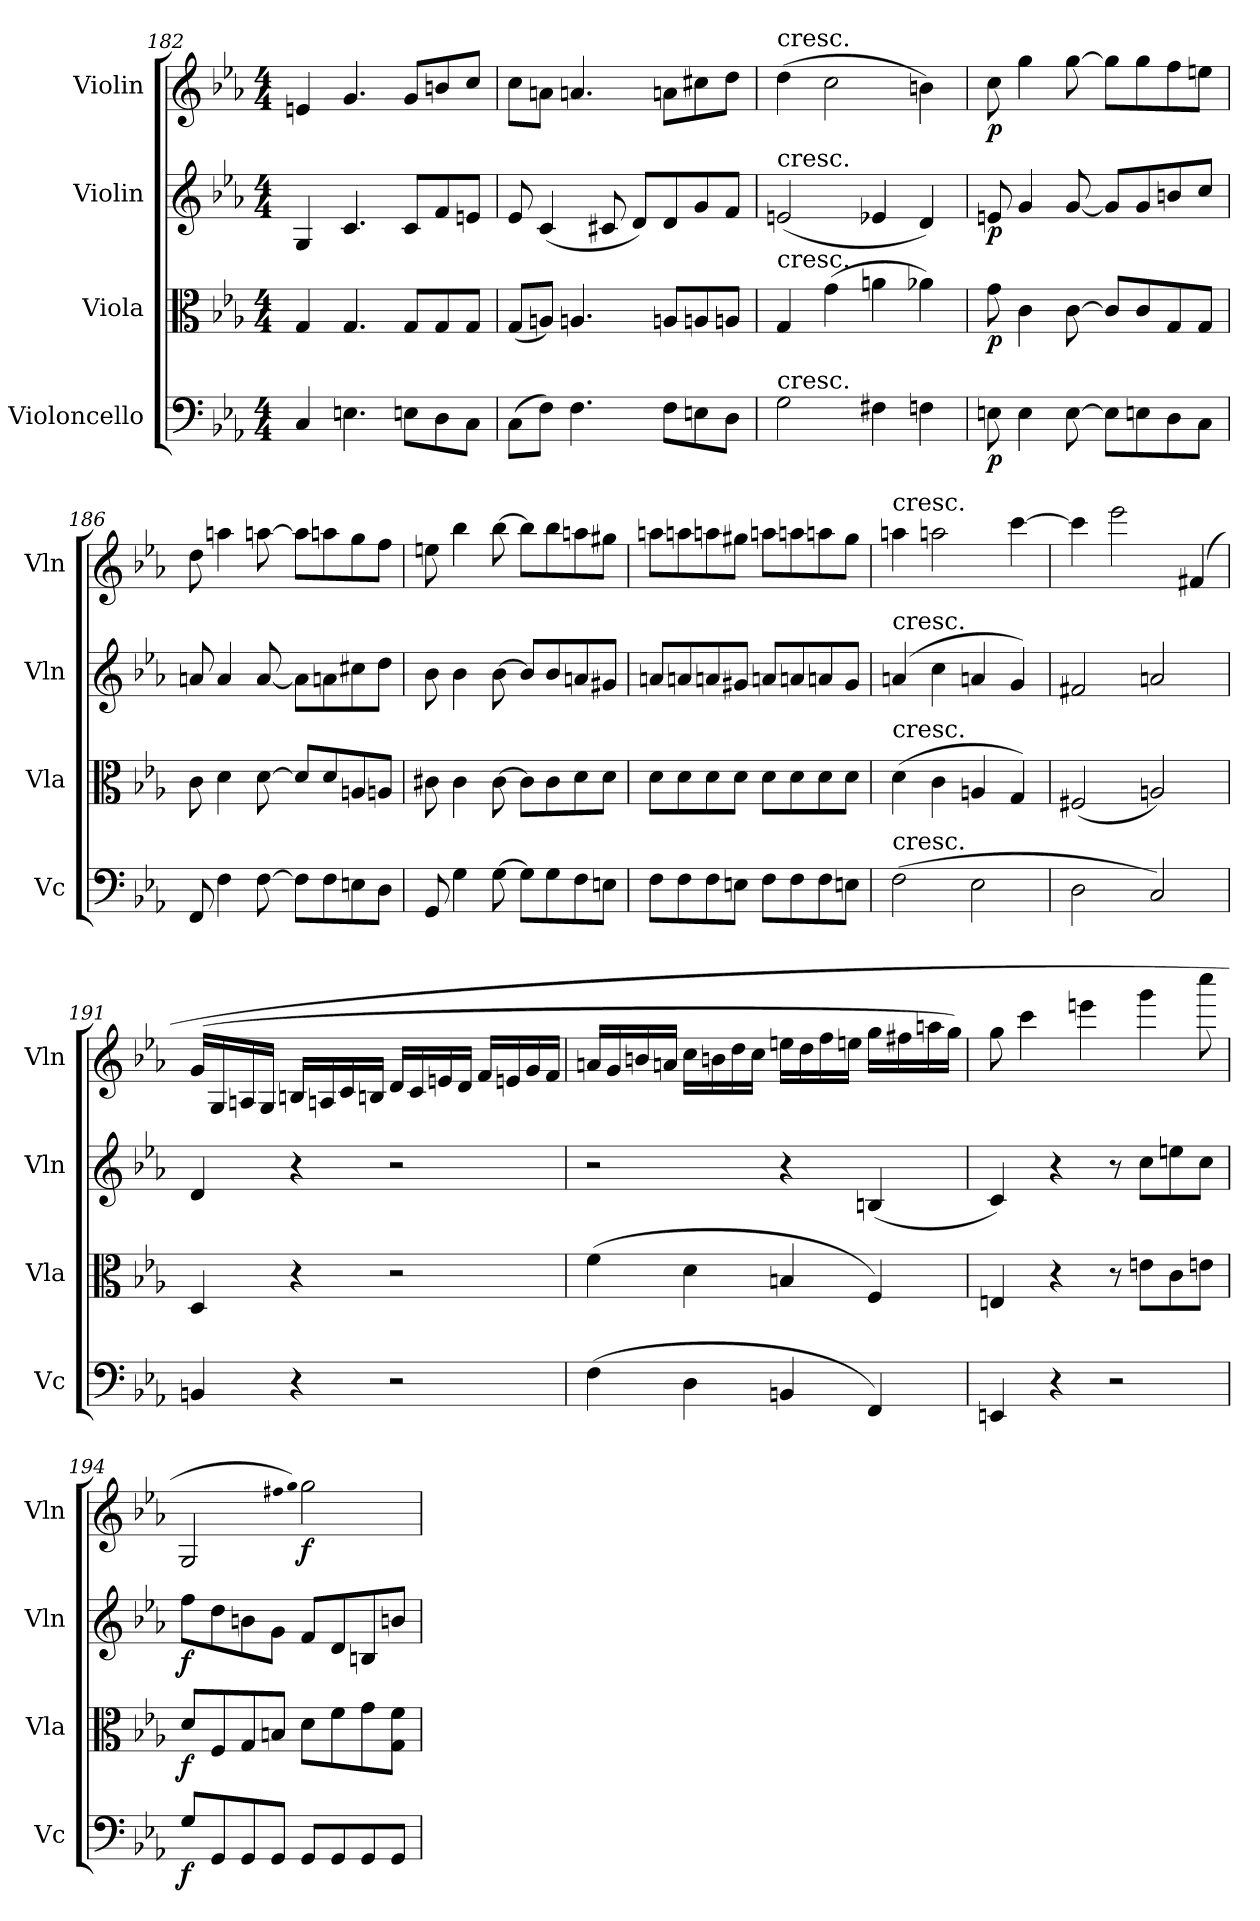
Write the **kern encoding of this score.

**kern	**dynam	**kern	**dynam	**kern	**dynam	**kern	**dynam
*part4	*part4	*part3	*part3	*part2	*part2	*part1	*part1
*staff4	*staff4	*staff3	*staff3	*staff2	*staff2	*staff1	*staff1
*I"Violoncello	*	*I"Viola	*	*I"Violin	*	*I"Violin	*
*I'Vc	*	*I'Vla	*	*I'Vln	*	*I'Vln	*
*clefF4	*	*clefC3	*	*clefG2	*	*clefG2	*
*k[b-e-a-]	*	*k[b-e-a-]	*	*k[b-e-a-]	*	*k[b-e-a-]	*
*M4/4	*	*M4/4	*	*M4/4	*	*M4/4	*
=182	=182	=182	=182	=182	=182	=182	=182
4C/	.	4G/	.	4G/	.	4en/	.
4.En\	.	4.G/	.	4.c/	.	4.g/	.
8En\L	.	8G/L	.	8c/L	.	8g/L	.
8D\	.	8G/	.	8f/	.	8bn/	.
8C\J	.	8G/J	.	8en/J	.	8cc/J	.
=183	=183	=183	=183	=183	=183	=183	=183
(8C\L	.	(8G/L	.	8e-/	.	8cc\L	.
8F\J)	.	8An/J)	.	(4c/	.	8an\J	.
4.F\	.	4.An/	.	.	.	4.an/	.
.	.	.	.	8c#X/	.	.	.
.	.	.	.	8d/L)	.	.	.
8F\L	.	8An/L	.	8d/	.	8an\L	.
8En\	.	8An/	.	8g/	.	8cc#X\	.
8D\J	.	8An/J	.	8f/J	.	8dd\J	.
=184	=184	=184	=184	=184	=184	=184	=184
!	!	!	!	!	!	!LO:TX:t=cresc.	!
!	!	!	!	!LO:TX:t=cresc.	!	!	!
!	!	!LO:TX:t=cresc.	!	!	!	!	!
!LO:TX:t=cresc.	!	!	!	!	!	!	!
2G\	.	4G/	.	(2en/	.	(4dd\	.
.	.	(4g\	.	.	.	2cc\	.
4F#X\	.	4an\	.	4e-X/	.	.	.
4Fn\	.	4a-X\)	.	4d/)	.	4bn\)	.
=185	=185	=185	=185	=185	=185	=185	=185
8En\	p	8g\	p	8en/	p	8cc\	p
4E\	.	4c\	.	4g/	.	4gg\	.
[8E\	.	[8c\	.	[8g/	.	[8gg\	.
8E\L]	.	8c/L]	.	8g/L]	.	8gg\L]	.
8En\	.	8c/	.	8g/	.	8gg\	.
8D\	.	8G/	.	8bn/	.	8ff\	.
8C\J	.	8G/J	.	8cc/J	.	8een\J	.
=186	=186	=186	=186	=186	=186	=186	=186
8FF/	.	8c\	.	8an/	.	8dd\	.
4F\	.	4d\	.	4a/	.	4aan\	.
[8F\	.	[8d\	.	[8a/	.	[8aan\	.
8F\L]	.	8d/L]	.	8a\L]	.	8aan\L]	.
8F\	.	8d/	.	8an\	.	8aan\	.
8En\	.	8An/	.	8cc#X\	.	8gg\	.
8D\J	.	8An/J	.	8dd\J	.	8ff\J	.
=187	=187	=187	=187	=187	=187	=187	=187
8GG/	.	8c#X\	.	8b-\	.	8een\	.
4G\	.	4c#\	.	4b-\	.	4bb-\	.
[8G\	.	[8c#\	.	[8b-\	.	[8bb-\	.
8G\L]	.	8c#\L]	.	8b-/L]	.	8bb-\L]	.
8G\	.	8c#\	.	8b-/	.	8bb-\	.
8F\	.	8d\	.	8an/	.	8aan\	.
8En\J	.	8d\J	.	8g#X/J	.	8gg#X\J	.
=188	=188	=188	=188	=188	=188	=188	=188
8F\L	.	8d\L	.	8an/L	.	8aan\L	.
8F\	.	8d\	.	8an/	.	8aan\	.
8F\	.	8d\	.	8an/	.	8aan\	.
8En\J	.	8d\J	.	8g#X/J	.	8gg#X\J	.
8F\L	.	8d\L	.	8an/L	.	8aan\L	.
8F\	.	8d\	.	8an/	.	8aan\	.
8F\	.	8d\	.	8an/	.	8aan\	.
8En\J	.	8d\J	.	8g#/J	.	8gg#\J	.
=189	=189	=189	=189	=189	=189	=189	=189
!	!	!	!	!	!	!LO:TX:t=cresc.	!
!	!	!	!	!LO:TX:t=cresc.	!	!	!
!	!	!LO:TX:t=cresc.	!	!	!	!	!
!LO:TX:t=cresc.	!	!	!	!	!	!	!
(2F\	.	(4d\	.	(4an/	.	4aan\	.
.	.	4c\	.	4cc\	.	2aan\	.
2E-\	.	4An/	.	4an/	.	.	.
.	.	4G/)	.	4g/)	.	[4ccc\	.
=190	=190	=190	=190	=190	=190	=190	=190
2D\	.	(2F#X/	.	2f#X/	.	4ccc\]	.
.	.	.	.	.	.	2eee-\	.
2C/)	.	2An/)	.	2an/	.	.	.
.	.	.	.	.	.	(4f#X/	.
=191	=191	=191	=191	=191	=191	=191	=191
4BBn/	.	4D/	.	4d/	.	(16g/LL	.
.	.	.	.	.	.	16G/	.
.	.	.	.	.	.	16An/	.
.	.	.	.	.	.	16G/JJ	.
4r	.	4r	.	4r	.	16Bn/LL	.
.	.	.	.	.	.	16An/	.
.	.	.	.	.	.	16c/	.
.	.	.	.	.	.	16Bn/JJ	.
2r	.	2r	.	2r	.	16d/LL	.
.	.	.	.	.	.	16c/	.
.	.	.	.	.	.	16en/	.
.	.	.	.	.	.	16d/JJ	.
.	.	.	.	.	.	16f/LL	.
.	.	.	.	.	.	16en/	.
.	.	.	.	.	.	16g/	.
.	.	.	.	.	.	16f/JJ	.
=192	=192	=192	=192	=192	=192	=192	=192
(4F\	.	(4f\	.	2r	.	16an/LL	.
.	.	.	.	.	.	16g/	.
.	.	.	.	.	.	16bn/	.
.	.	.	.	.	.	16an/JJ	.
4D\	.	4d\	.	.	.	16cc\LL	.
.	.	.	.	.	.	16bn\	.
.	.	.	.	.	.	16dd\	.
.	.	.	.	.	.	16cc\JJ	.
4BBn/	.	4Bn/	.	4r	.	16een\LL	.
.	.	.	.	.	.	16dd\	.
.	.	.	.	.	.	16ff\	.
.	.	.	.	.	.	16een\JJ	.
4FF/)	.	4F/)	.	(4Bn/	.	16gg\LL	.
.	.	.	.	.	.	16ff#X\	.
.	.	.	.	.	.	16aan\	.
.	.	.	.	.	.	16gg\JJ)	.
=193	=193	=193	=193	=193	=193	=193	=193
4EEn/	.	4En/	.	4c/)	.	8gg\	.
.	.	.	.	.	.	4ccc\	.
4r	.	4r	.	4r	.	.	.
.	.	.	.	.	.	4eeen\	.
2r	.	8r	.	8r	.	.	.
.	.	8en\L	.	8cc\L	.	4ggg\	.
.	.	8c\	.	8een\	.	.	.
.	.	8en\J	.	8cc\J	.	8cccc\	.
=194	=194	=194	=194	=194	=194	=194	=194
8G/L	f	8d/L	f	8ff\L	f	2G/	.
8GG/	.	8F/	.	8dd\	.	.	.
8GG/	.	8G/	.	8bn\	.	.	.
8GG/J	.	8Bn/J	.	8g\J	.	.	.
.	.	.	.	.	.	qff#X	.
.	.	.	.	.	.	qgg)	.
8GG/L	.	8d\L	.	8f/L	.	2gg\	f
8GG/	.	8f\	.	8d/	.	.	.
8GG/	.	8g\	.	8Bn/	.	.	.
8GG/J	.	8G\ 8f\J	.	8bn/J	.	.	.
=	=	=	=	=	=	=	=
*-	*-	*-	*-	*-	*-	*-	*-
